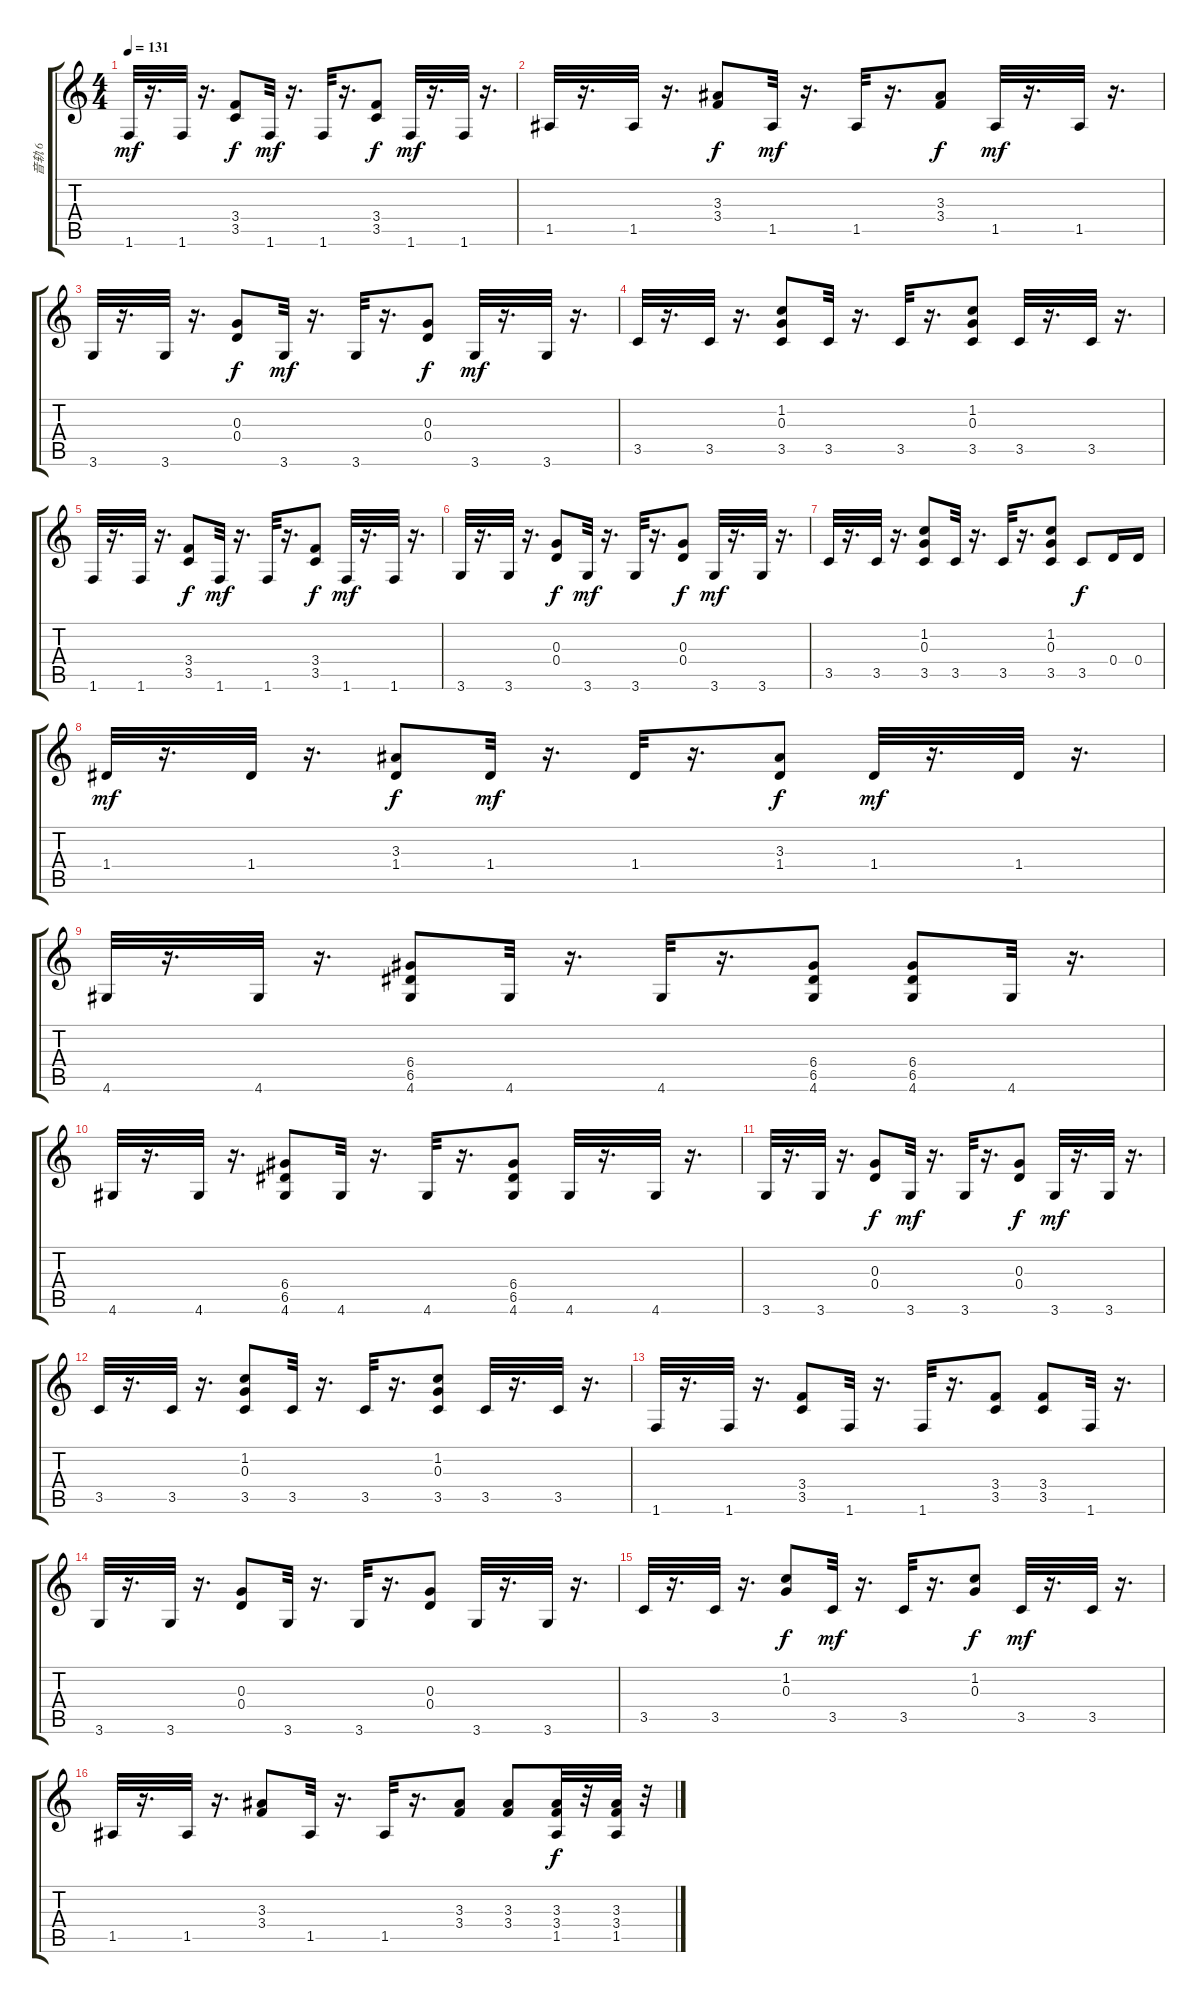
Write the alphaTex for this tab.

\track ("音轨 6" "音轨 6") {instrument distortionguitar}
\staff {score tabs}
\tuning (E4 B3 G3 D3 A2 E2) {hide}
\ts (4 4)
\tempo 131
\clef g2
\ks c
1.6.32{dy mf} r.16{d} 1.6.32 r.16{d} (3.4 3.5).8{dy f} 1.6.32{dy mf} r.16{d} 1.6.32 r.16{d} (3.4 3.5).8{dy f} 1.6.32{dy mf} r.16{d} 1.6.32 r.16{d} |
1.5.32 r.16{d} 1.5.32 r.16{d} (3.3 3.4).8{dy f} 1.5.32{dy mf} r.16{d} 1.5.32 r.16{d} (3.3 3.4).8{dy f} 1.5.32{dy mf} r.16{d} 1.5.32 r.16{d} |
3.6.32 r.16{d} 3.6.32 r.16{d} (0.3 0.4).8{dy f} 3.6.32{dy mf} r.16{d} 3.6.32 r.16{d} (0.3 0.4).8{dy f} 3.6.32{dy mf} r.16{d} 3.6.32 r.16{d} |
3.5.32 r.16{d} 3.5.32 r.16{d} (1.2 0.3 3.5).8 3.5.32 r.16{d} 3.5.32 r.16{d} (1.2 0.3 3.5).8 3.5.32 r.16{d} 3.5.32 r.16{d} |
1.6.32 r.16{d} 1.6.32 r.16{d} (3.4 3.5).8{dy f} 1.6.32{dy mf} r.16{d} 1.6.32 r.16{d} (3.4 3.5).8{dy f} 1.6.32{dy mf} r.16{d} 1.6.32 r.16{d} |
3.6.32 r.16{d} 3.6.32 r.16{d} (0.3 0.4).8{dy f} 3.6.32{dy mf} r.16{d} 3.6.32 r.16{d} (0.3 0.4).8{dy f} 3.6.32{dy mf} r.16{d} 3.6.32 r.16{d} |
3.5.32 r.16{d} 3.5.32 r.16{d} (1.2 0.3 3.5).8 3.5.32 r.16{d} 3.5.32 r.16{d} (1.2 0.3 3.5).8 3.5.8{dy f} 0.4.16 0.4.16 |
1.4.32{dy mf} r.16{d} 1.4.32 r.16{d} (3.3 1.4).8{dy f} 1.4.32{dy mf} r.16{d} 1.4.32 r.16{d} (3.3 1.4).8{dy f} 1.4.32{dy mf} r.16{d} 1.4.32 r.16{d} |
4.6.32 r.16{d} 4.6.32 r.16{d} (6.4 6.5 4.6).8 4.6.32 r.16{d} 4.6.32 r.16{d} (6.4 6.5 4.6).8 (6.4 6.5 4.6).8 4.6.32 r.16{d} |
4.6.32 r.16{d} 4.6.32 r.16{d} (6.4 6.5 4.6).8 4.6.32 r.16{d} 4.6.32 r.16{d} (6.4 6.5 4.6).8 4.6.32 r.16{d} 4.6.32 r.16{d} |
3.6.32 r.16{d} 3.6.32 r.16{d} (0.3 0.4).8{dy f} 3.6.32{dy mf} r.16{d} 3.6.32 r.16{d} (0.3 0.4).8{dy f} 3.6.32{dy mf} r.16{d} 3.6.32 r.16{d} |
3.5.32 r.16{d} 3.5.32 r.16{d} (1.2 0.3 3.5).8 3.5.32 r.16{d} 3.5.32 r.16{d} (1.2 0.3 3.5).8 3.5.32 r.16{d} 3.5.32 r.16{d} |
1.6.32 r.16{d} 1.6.32 r.16{d} (3.4 3.5).8 1.6.32 r.16{d} 1.6.32 r.16{d} (3.4 3.5).8 (3.4 3.5).8 1.6.32 r.16{d} |
3.6.32 r.16{d} 3.6.32 r.16{d} (0.3 0.4).8 3.6.32 r.16{d} 3.6.32 r.16{d} (0.3 0.4).8 3.6.32 r.16{d} 3.6.32 r.16{d} |
3.5.32 r.16{d} 3.5.32 r.16{d} (1.2 0.3).8{dy f} 3.5.32{dy mf} r.16{d} 3.5.32 r.16{d} (1.2 0.3).8{dy f} 3.5.32{dy mf} r.16{d} 3.5.32 r.16{d} |
1.5.32 r.16{d} 1.5.32 r.16{d} (3.3 3.4).8 1.5.32 r.16{d} 1.5.32 r.16{d} (3.3 3.4).8 (3.3 3.4).8 (3.3 3.4 1.5).32{dy f} r.32 (3.3 3.4 1.5).32 r.32
